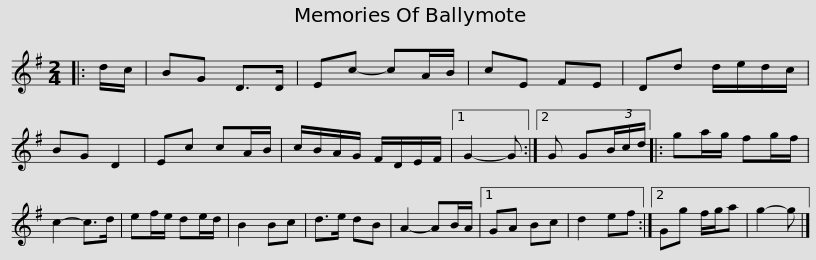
X:1
L:1/8
M:2/4
I:linebreak $
K:G
V:1 treble
V:1
|: d/c/ | BG D>D | Ec- cA/B/ | cE FE | Dd d/e/d/c/ | %5
 BG D2 | Ec cA/B/ | c/B/A/G/ F/D/E/F/ |1 G2- G :|2$ G G(3B/c/d/ |: %10
 ga/g/ fg/f/ | c2- c>d | ef/e/ de/d/ | B2 Bc | d>e dB | %15
 A2- AB/A/ |1 GA Bc | d2 ef :|2$ Gg f/g/a | g2- g |] %20
